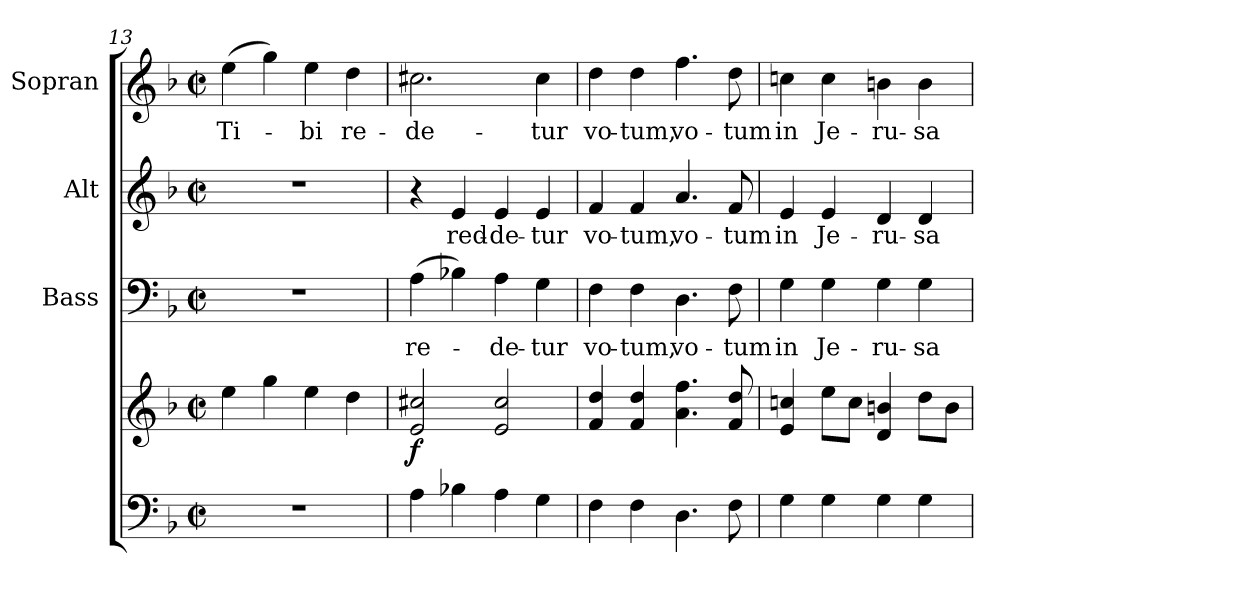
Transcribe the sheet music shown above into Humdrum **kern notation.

**kern	**kern	**dynam	**kern	**text	**kern	**text	**kern	**text
*part4	*part4	*part4	*part3	*part3	*part2	*part2	*part1	*part1
*staff5	*staff4	*staff4/5	*staff3	*staff3	*staff2	*staff2	*staff1	*staff1
*	*	*	*I"Bass	*	*I"Alt	*	*I"Sopran	*
*	*	*	*I'B.	*	*I'A.	*	*I'S.	*
*clefF4	*clefG2	*	*clefF4	*	*clefG2	*	*clefG2	*
*k[b-]	*k[b-]	*	*k[b-]	*	*k[b-]	*	*k[b-]	*
*F:	*F:	*	*F:	*	*F:	*	*F:	*
*M2/2	*M2/2	*	*M2/2	*	*M2/2	*	*M2/2	*
*met(c|)	*met(c|)	*	*met(c|)	*	*met(c|)	*	*met(c|)	*
=13	=13	=13	=13	=13	=13	=13	=13	=13
!	!	!	!	!	!	!	!	!LO:LY:b
1r	4ee\	.	1r	.	1r	.	(>4ee\	Ti-
.	4gg\	.	.	.	.	.	4gg\)	.
!	!	!	!	!	!	!	!	!LO:LY:b
.	4ee\	.	.	.	.	.	4ee\	-bi
!	!	!	!	!	!	!	!	!LO:LY:b
.	4dd\	.	.	.	.	.	4dd\	re-
=14	=14	=14	=14	=14	=14	=14	=14	=14
!	!	!LO:DY:b	!	!LO:LY:b	!	!	!	!LO:LY:b
4A\	2e/ 2cc#X/	f	(>4A\	re-	4r	.	2.cc#X\	-de-
!	!	!	!	!	!	!LO:LY:b	!	!
4B-X\	.	.	4B-X\)	.	4e/	red-	.	.
!	!	!	!	!LO:LY:b	!	!LO:LY:b	!	!
4A\	2e/ 2cc#/	.	4A\	-de-	4e/	-de-	.	.
!	!	!	!	!LO:LY:b	!	!LO:LY:b	!	!LO:LY:b
4G\	.	.	4G\	-tur	4e/	-tur	4cc#\	-tur
=15	=15	=15	=15	=15	=15	=15	=15	=15
!	!	!	!	!LO:LY:b	!	!LO:LY:b	!	!LO:LY:b
4F\	4f/ 4dd/	.	4F\	vo-	4f/	vo-	4dd\	vo-
!	!	!	!	!LO:LY:b	!	!LO:LY:b	!	!LO:LY:b
4F\	4f/ 4dd/	.	4F\	-tum,	4f/	-tum,	4dd\	-tum,
!	!	!	!	!LO:LY:b	!	!LO:LY:b	!	!LO:LY:b
4.D\	4.a\ 4.ff\	.	4.D\	vo-	4.a/	vo-	4.ff\	vo-
!	!	!	!	!LO:LY:b	!	!LO:LY:b	!	!LO:LY:b
8F\	8f/ 8dd/	.	8F\	-tum	8f/	-tum	8dd\	-tum
!!LO:LB:g=z
=16	=16	=16	=16	=16	=16	=16	=16	=16
!	!	!	!	!LO:LY:b	!	!LO:LY:b	!	!LO:LY:b
4G\	4e/ 4ccn/	.	4G\	in	4e/	in	4ccn\	in
!	!	!	!	!LO:LY:b	!	!LO:LY:b	!	!LO:LY:b
4G\	8ee\L	.	4G\	Je-	4e/	Je-	4cc\	Je-
.	8cc\J	.	.	.	.	.	.	.
!	!	!	!	!LO:LY:b	!	!LO:LY:b	!	!LO:LY:b
4G\	4d/ 4bn/	.	4G\	-ru-	4d/	-ru-	4bn\	-ru-
!	!	!	!	!LO:LY:b	!	!LO:LY:b	!	!LO:LY:b
4G\	8dd\L	.	4G\	-sa-	4d/	-sa-	4b\	-sa-
.	8b\J	.	.	.	.	.	.	.
=	=	=	=	=	=	=	=	=
*-	*-	*-	*-	*-	*-	*-	*-	*-
